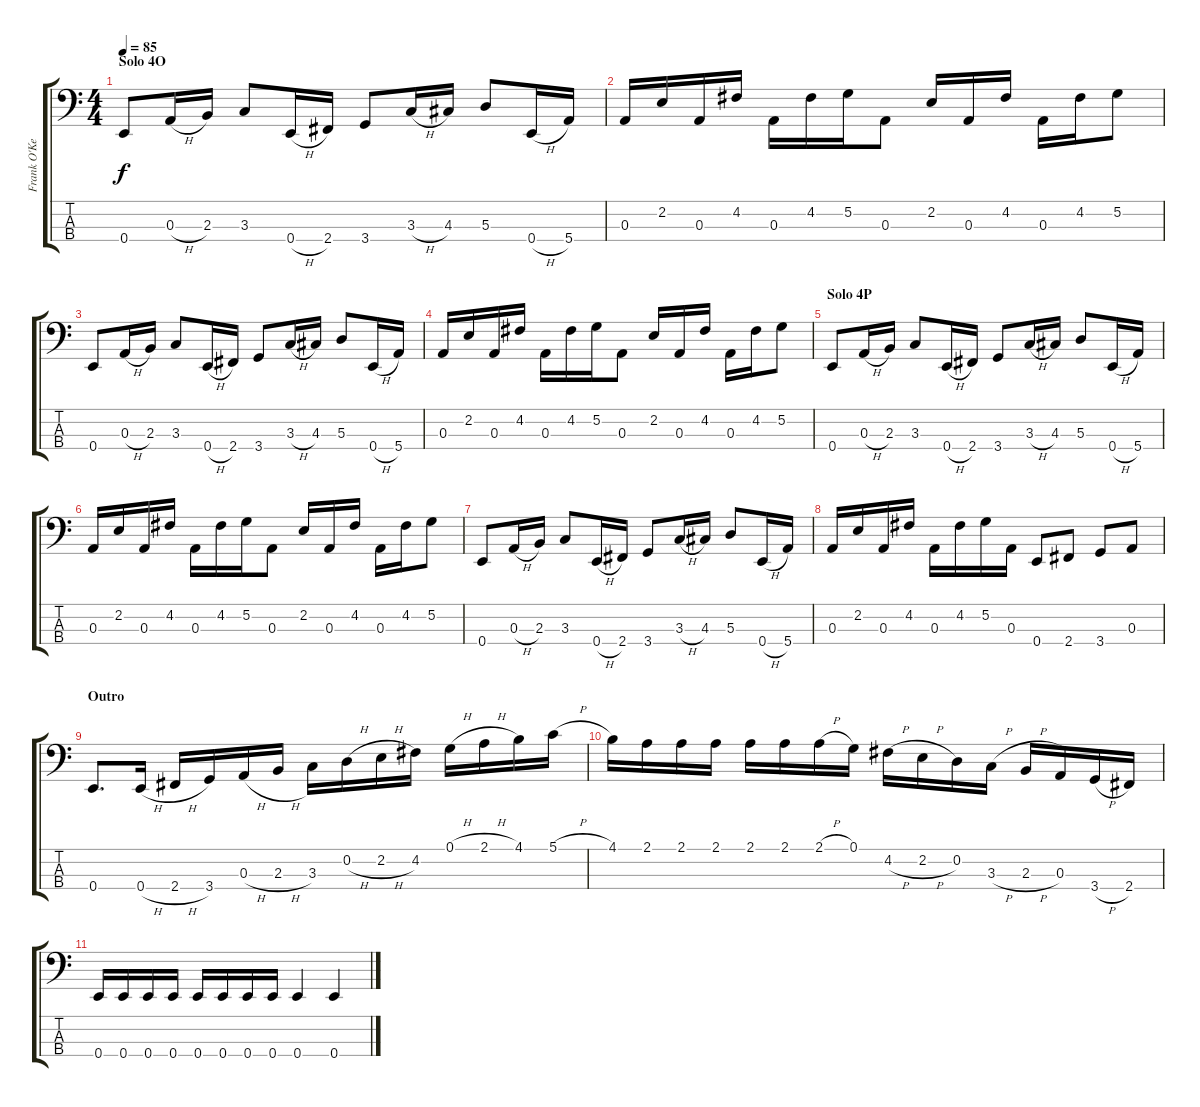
\track ("Frank O'Keefe - Bass" "Frank O'Ke") {instrument electricbassfinger}
\staff {score tabs}
\tuning (G2 D2 A1 E1) {hide}
\ts (4 4)
\section ("" "Solo 4O")
\tempo 85
\clef f4
\ks c
0.4.8{dy f} 0.3{h}.16 2.3.16 3.3.8 0.4{h}.16 2.4.16 3.4.8 3.3{h}.16 4.3.16 5.3.8 0.4{h}.16 5.4.16 |
0.3.16 2.2.16 0.3.16 4.2.16 0.3.16 4.2.16 5.2.16 0.3.8 2.2.16 0.3.16 4.2.16 0.3.16 4.2.16 5.2.8 |
0.4.8 0.3{h}.16 2.3.16 3.3.8 0.4{h}.16 2.4.16 3.4.8 3.3{h}.16 4.3.16 5.3.8 0.4{h}.16 5.4.16 |
0.3.16 2.2.16 0.3.16 4.2.16 0.3.16 4.2.16 5.2.16 0.3.8 2.2.16 0.3.16 4.2.16 0.3.16 4.2.16 5.2.8 |
\section ("" "Solo 4P")
0.4.8 0.3{h}.16 2.3.16 3.3.8 0.4{h}.16 2.4.16 3.4.8 3.3{h}.16 4.3.16 5.3.8 0.4{h}.16 5.4.16 |
0.3.16 2.2.16 0.3.16 4.2.16 0.3.16 4.2.16 5.2.16 0.3.8 2.2.16 0.3.16 4.2.16 0.3.16 4.2.16 5.2.8 |
0.4.8 0.3{h}.16 2.3.16 3.3.8 0.4{h}.16 2.4.16 3.4.8 3.3{h}.16 4.3.16 5.3.8 0.4{h}.16 5.4.16 |
0.3.16 2.2.16 0.3.16 4.2.16 0.3.16 4.2.16 5.2.16 0.3.16 0.4.8 2.4.8 3.4.8 0.3.8 |
\section ("" "Outro")
0.4.8{d} 0.4{h}.16 2.4{h}.16 3.4.16 0.3{h}.16 2.3{h}.16 3.3.16 0.2{h}.16 2.2{h}.16 4.2.16 0.1{h}.16 2.1{h}.16 4.1.16 5.1{h}.16 |
4.1.16 2.1.16 2.1.16 2.1.16 2.1.16 2.1.16 2.1{h}.16 0.1.16 4.2{h}.16 2.2{h}.16 0.2.16 3.3{h}.16 2.3{h}.16 0.3.16 3.4{h}.16 2.4.16 |
0.4.16 0.4.16 0.4.16 0.4.16 0.4.16 0.4.16 0.4.16 0.4.16 0.4.4 0.4.4
